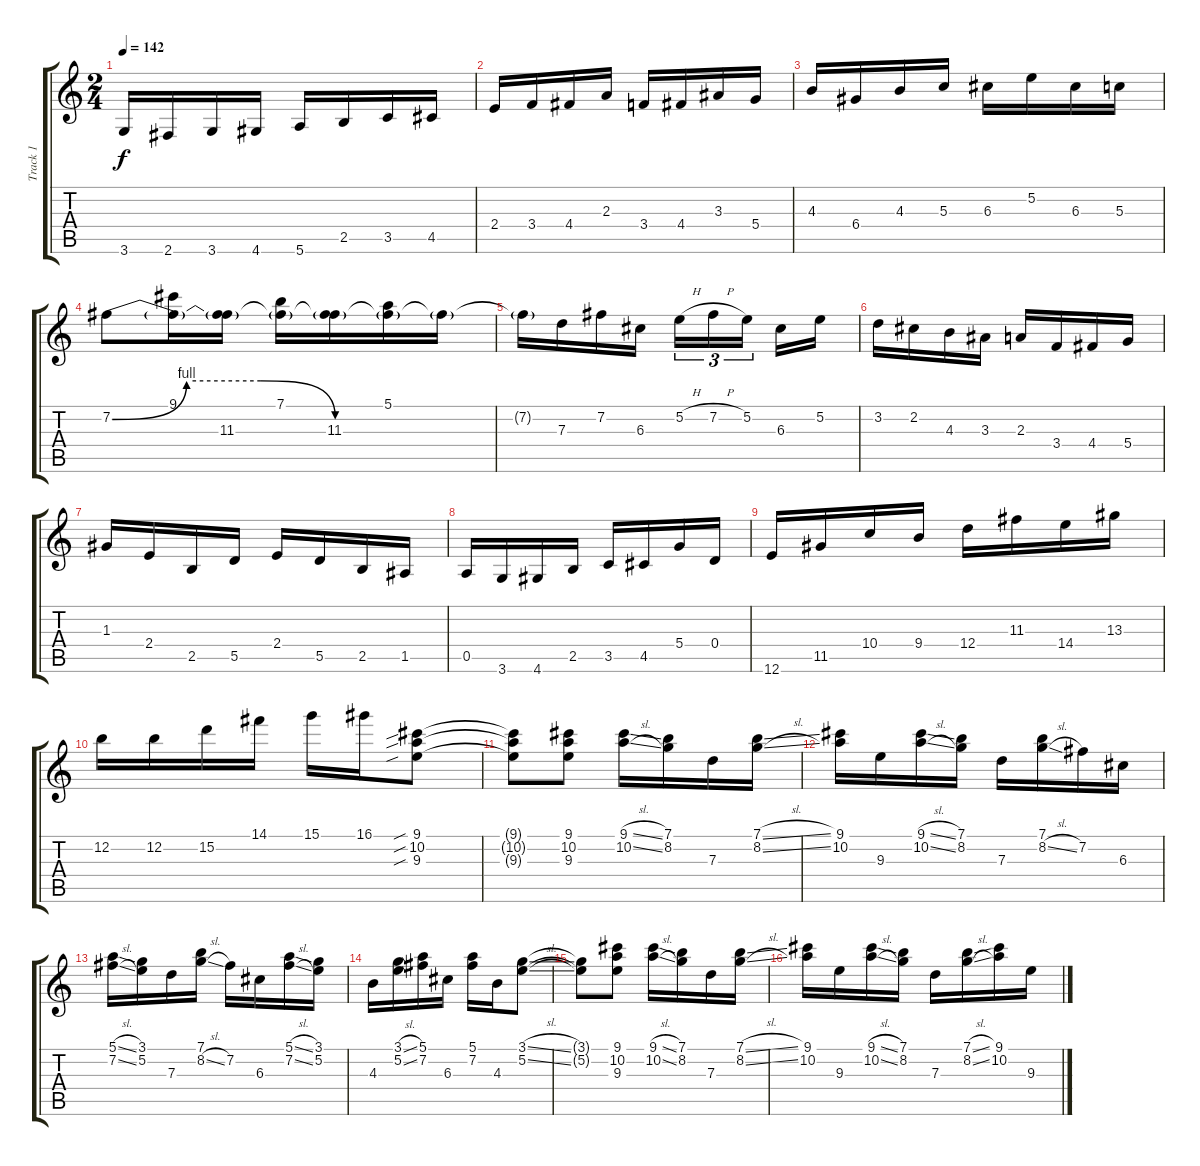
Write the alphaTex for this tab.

\track ("Track 1" "Track 1") {instrument electricguitarclean}
\staff {score tabs}
\tuning (E4 B3 G3 D3 A2 E2) {hide}
\ts (2 4)
\tempo 142
\clef g2
\ks c
3.6.16{dy f} 2.6.16 3.6.16 4.6.16 5.6.16 2.5.16 3.5.16 4.5.16 |
2.4.16 3.4.16 4.4.16 2.3.16 3.4.16 4.4.16 3.3.16 5.4.16 |
4.3.16 6.4.16 4.3.16 5.3.16 6.3.16 5.2.16 6.3.16 5.3.16 |
7.2{be (custom 0 0 10 4 20 4 30 0 60 0)}.8 (9.1 7.2{t}).16 (7.2{t} 11.3).16 (7.1 7.2{t}).16 (7.2{t} 11.3).16 (5.1 7.2{t}).16 7.2{t}.16 |
7.2{t}.16 7.3.16 7.2.16 6.3.16 5.2{h}.16{tu (3 2)} 7.2{h}.16{tu (3 2)} 5.2.16{tu (3 2) beam splitsecondary} 6.3.16 5.2.16 |
3.2.16 2.2.16 4.3.16 3.3.16 2.3.16 3.4.16 4.4.16 5.4.16 |
1.3.16 2.4.16 2.5.16 5.5.16 2.4.16 5.5.16 2.5.16 1.5.16 |
0.5.16 3.6.16 4.6.16 2.5.16 3.5.16 4.5.16 5.4.16 0.4.16 |
12.6.16 11.5.16 10.4.16 9.4.16 12.4.16 11.3.16 14.4.16 13.3.16 |
12.2.16 12.2.16 15.2.16 14.1.16 15.1.16 16.1.16 (9.1{sib} 10.2{sib} 9.3{sib}).8 |
(9.1{t} 10.2{t} 9.3{t}).8 (9.1 10.2 9.3).8 (9.1{sl} 10.2{sl}).16 (7.1 8.2).16 7.3.16 (7.1{sl} 8.2{sl}).16 |
(9.1 10.2).16 9.3.16 (9.1{sl} 10.2{sl}).16 (7.1 8.2).16 7.3.16 (7.1 8.2{sl}).16 7.2.16 6.3.16 |
(5.1{sl} 7.2{sl}).16 (3.1 5.2).16 7.3.16 (7.1 8.2{sl}).16 7.2.16 6.3.16 (5.1{sl} 7.2{sl}).16 (3.1 5.2).16 |
4.3.16 (3.1{sl} 5.2{sl}).16 (5.1 7.2).16 6.3.16 (5.1 7.2).16 4.3.16 (3.1{sl} 5.2{sl}).8 |
(3.1{t} 5.2{t}).8 (9.1 10.2 9.3).8 (9.1{sl} 10.2{sl}).16 (7.1 8.2).16 7.3.16 (7.1{sl} 8.2{sl}).16 |
(9.1 10.2).16 9.3.16 (9.1{sl} 10.2{sl}).16 (7.1 8.2).16 7.3.16 (7.1{sl} 8.2{sl}).16 (9.1 10.2).16 9.3.16
